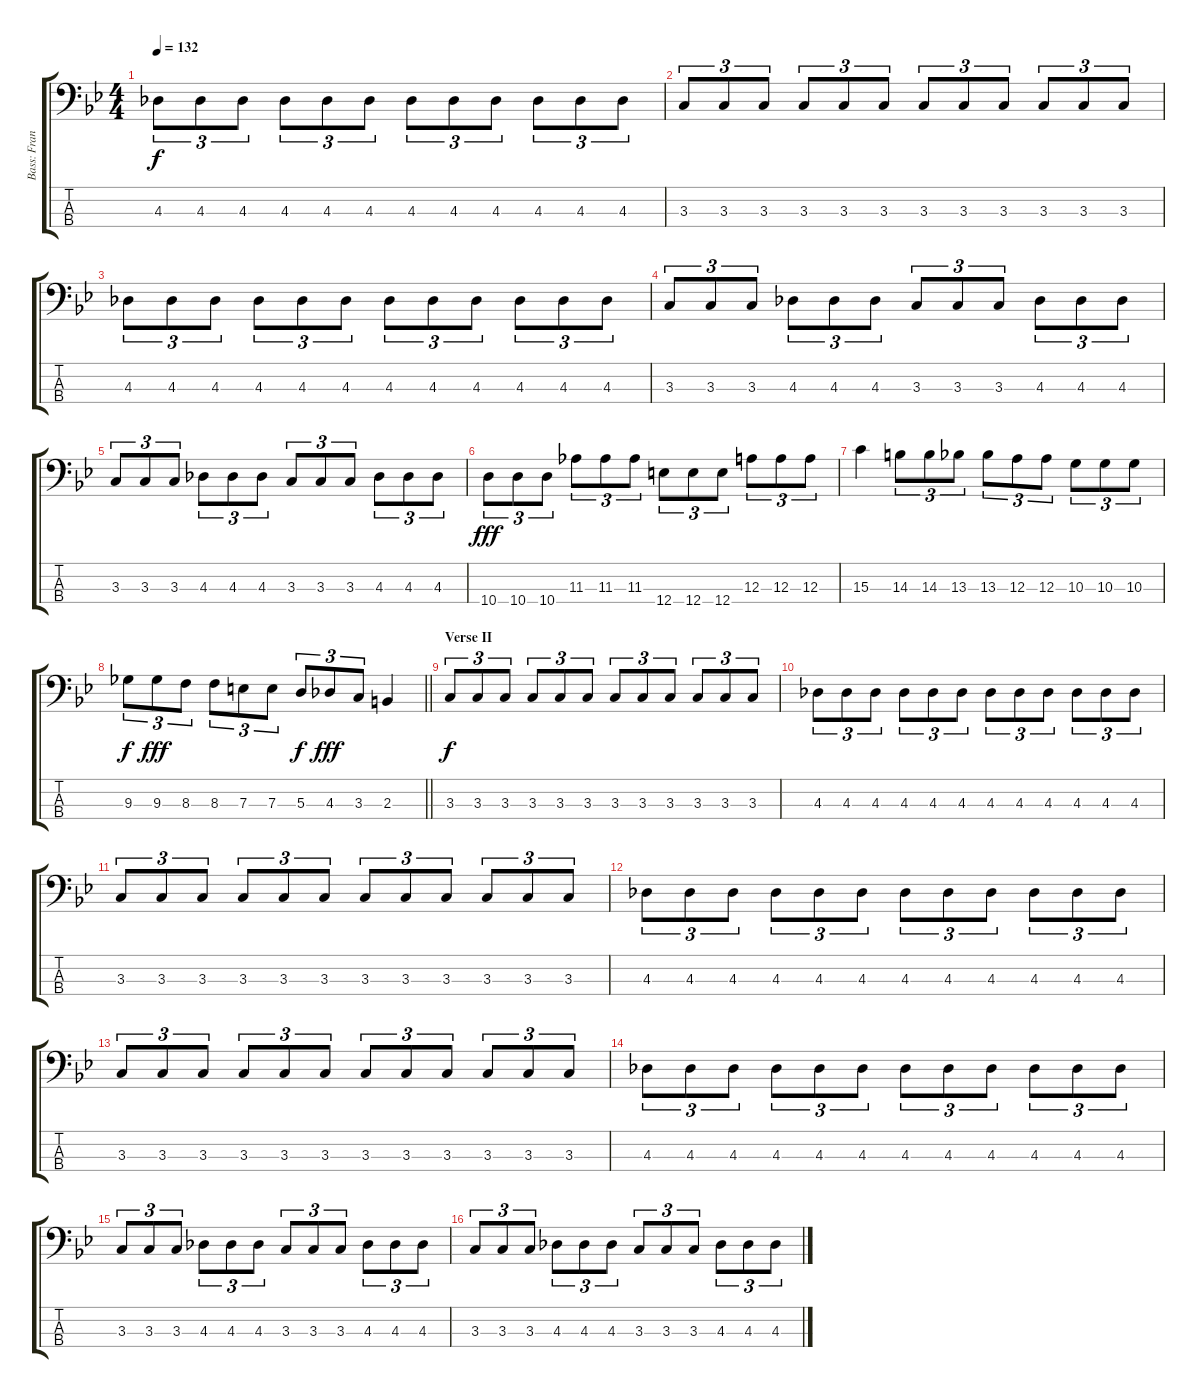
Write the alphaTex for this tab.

\track ("Bass: Francis" "Bass: Fran") {instrument electricbassfinger}
\staff {score tabs}
\tuning (G2 D2 A1 E1) {hide}
\ts (4 4)
\tempo 132
\clef f4
\ks bb
4.3.8{tu (3 2) dy f} 4.3.8{tu (3 2)} 4.3.8{tu (3 2)} 4.3.8{tu (3 2)} 4.3.8{tu (3 2)} 4.3.8{tu (3 2)} 4.3.8{tu (3 2)} 4.3.8{tu (3 2)} 4.3.8{tu (3 2)} 4.3.8{tu (3 2)} 4.3.8{tu (3 2)} 4.3.8{tu (3 2)} |
3.3.8{tu (3 2)} 3.3.8{tu (3 2)} 3.3.8{tu (3 2)} 3.3.8{tu (3 2)} 3.3.8{tu (3 2)} 3.3.8{tu (3 2)} 3.3.8{tu (3 2)} 3.3.8{tu (3 2)} 3.3.8{tu (3 2)} 3.3.8{tu (3 2)} 3.3.8{tu (3 2)} 3.3.8{tu (3 2)} |
4.3.8{tu (3 2)} 4.3.8{tu (3 2)} 4.3.8{tu (3 2)} 4.3.8{tu (3 2)} 4.3.8{tu (3 2)} 4.3.8{tu (3 2)} 4.3.8{tu (3 2)} 4.3.8{tu (3 2)} 4.3.8{tu (3 2)} 4.3.8{tu (3 2)} 4.3.8{tu (3 2)} 4.3.8{tu (3 2)} |
3.3.8{tu (3 2)} 3.3.8{tu (3 2)} 3.3.8{tu (3 2)} 4.3.8{tu (3 2)} 4.3.8{tu (3 2)} 4.3.8{tu (3 2)} 3.3.8{tu (3 2)} 3.3.8{tu (3 2)} 3.3.8{tu (3 2)} 4.3.8{tu (3 2)} 4.3.8{tu (3 2)} 4.3.8{tu (3 2)} |
3.3.8{tu (3 2)} 3.3.8{tu (3 2)} 3.3.8{tu (3 2)} 4.3.8{tu (3 2)} 4.3.8{tu (3 2)} 4.3.8{tu (3 2)} 3.3.8{tu (3 2)} 3.3.8{tu (3 2)} 3.3.8{tu (3 2)} 4.3.8{tu (3 2)} 4.3.8{tu (3 2)} 4.3.8{tu (3 2)} |
10.4.8{tu (3 2) dy fff} 10.4.8{tu (3 2)} 10.4.8{tu (3 2)} 11.3.8{tu (3 2)} 11.3.8{tu (3 2)} 11.3.8{tu (3 2)} 12.4.8{tu (3 2)} 12.4.8{tu (3 2)} 12.4.8{tu (3 2)} 12.3.8{tu (3 2)} 12.3.8{tu (3 2)} 12.3.8{tu (3 2)} |
15.3.4 14.3.8{tu (3 2)} 14.3.8{tu (3 2)} 13.3.8{tu (3 2)} 13.3.8{tu (3 2)} 12.3.8{tu (3 2)} 12.3.8{tu (3 2)} 10.3.8{tu (3 2)} 10.3.8{tu (3 2)} 10.3.8{tu (3 2)} |
\barLineRight lightlight
9.3.8{tu (3 2) dy f} 9.3.8{tu (3 2) dy fff} 8.3.8{tu (3 2)} 8.3.8{tu (3 2)} 7.3.8{tu (3 2)} 7.3.8{tu (3 2)} 5.3.8{tu (3 2) dy f} 4.3.8{tu (3 2) dy fff} 3.3.8{tu (3 2)} 2.3.4 |
\section ("" "Verse II")
3.3.8{tu (3 2) dy f} 3.3.8{tu (3 2)} 3.3.8{tu (3 2)} 3.3.8{tu (3 2)} 3.3.8{tu (3 2)} 3.3.8{tu (3 2)} 3.3.8{tu (3 2)} 3.3.8{tu (3 2)} 3.3.8{tu (3 2)} 3.3.8{tu (3 2)} 3.3.8{tu (3 2)} 3.3.8{tu (3 2)} |
4.3.8{tu (3 2)} 4.3.8{tu (3 2)} 4.3.8{tu (3 2)} 4.3.8{tu (3 2)} 4.3.8{tu (3 2)} 4.3.8{tu (3 2)} 4.3.8{tu (3 2)} 4.3.8{tu (3 2)} 4.3.8{tu (3 2)} 4.3.8{tu (3 2)} 4.3.8{tu (3 2)} 4.3.8{tu (3 2)} |
3.3.8{tu (3 2)} 3.3.8{tu (3 2)} 3.3.8{tu (3 2)} 3.3.8{tu (3 2)} 3.3.8{tu (3 2)} 3.3.8{tu (3 2)} 3.3.8{tu (3 2)} 3.3.8{tu (3 2)} 3.3.8{tu (3 2)} 3.3.8{tu (3 2)} 3.3.8{tu (3 2)} 3.3.8{tu (3 2)} |
4.3.8{tu (3 2)} 4.3.8{tu (3 2)} 4.3.8{tu (3 2)} 4.3.8{tu (3 2)} 4.3.8{tu (3 2)} 4.3.8{tu (3 2)} 4.3.8{tu (3 2)} 4.3.8{tu (3 2)} 4.3.8{tu (3 2)} 4.3.8{tu (3 2)} 4.3.8{tu (3 2)} 4.3.8{tu (3 2)} |
3.3.8{tu (3 2)} 3.3.8{tu (3 2)} 3.3.8{tu (3 2)} 3.3.8{tu (3 2)} 3.3.8{tu (3 2)} 3.3.8{tu (3 2)} 3.3.8{tu (3 2)} 3.3.8{tu (3 2)} 3.3.8{tu (3 2)} 3.3.8{tu (3 2)} 3.3.8{tu (3 2)} 3.3.8{tu (3 2)} |
4.3.8{tu (3 2)} 4.3.8{tu (3 2)} 4.3.8{tu (3 2)} 4.3.8{tu (3 2)} 4.3.8{tu (3 2)} 4.3.8{tu (3 2)} 4.3.8{tu (3 2)} 4.3.8{tu (3 2)} 4.3.8{tu (3 2)} 4.3.8{tu (3 2)} 4.3.8{tu (3 2)} 4.3.8{tu (3 2)} |
3.3.8{tu (3 2)} 3.3.8{tu (3 2)} 3.3.8{tu (3 2)} 4.3.8{tu (3 2)} 4.3.8{tu (3 2)} 4.3.8{tu (3 2)} 3.3.8{tu (3 2)} 3.3.8{tu (3 2)} 3.3.8{tu (3 2)} 4.3.8{tu (3 2)} 4.3.8{tu (3 2)} 4.3.8{tu (3 2)} |
3.3.8{tu (3 2)} 3.3.8{tu (3 2)} 3.3.8{tu (3 2)} 4.3.8{tu (3 2)} 4.3.8{tu (3 2)} 4.3.8{tu (3 2)} 3.3.8{tu (3 2)} 3.3.8{tu (3 2)} 3.3.8{tu (3 2)} 4.3.8{tu (3 2)} 4.3.8{tu (3 2)} 4.3.8{tu (3 2)}
